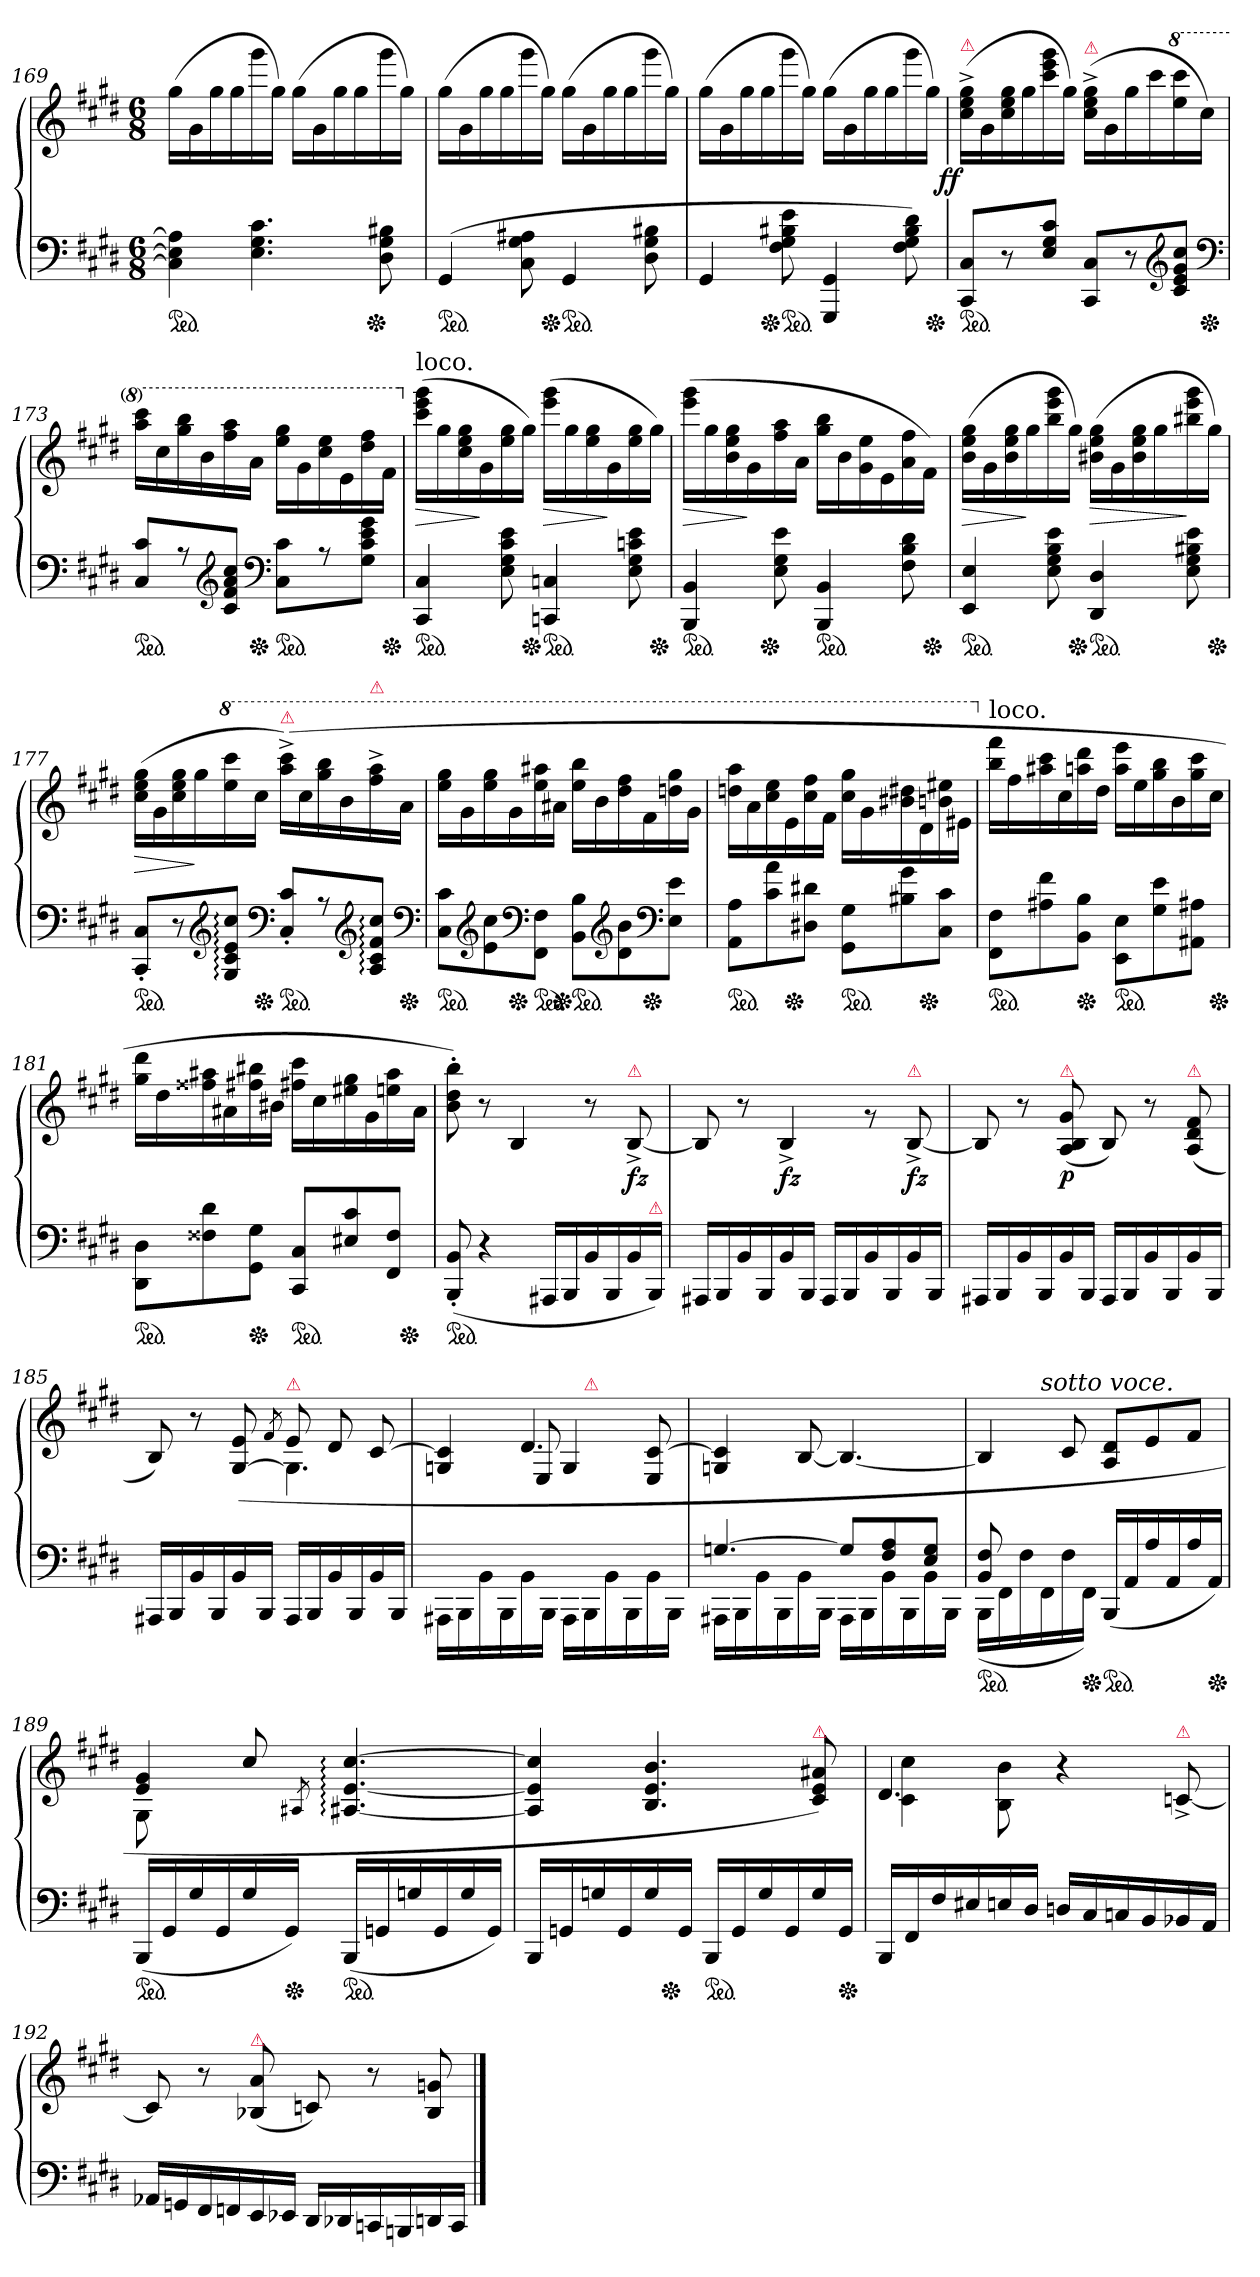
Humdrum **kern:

**kern	**kern	**dynam
*part1	*part1	*part1
*staff2	*staff1	*staff1/2
*clefF4	*clefG2	*
*k[f#c#g#d#]	*k[f#c#g#d#]	*
*M6/8	*M6/8	*
*ped	*	*
=169	=169	=169
*	*^	*
4C#] 4E] 4A#]	(>16gg#LL	2ryy	.
.	16g#	.	.
.	16gg#	.	.
.	16gg#	.	.
4.E 4.G# 4.c#	16ggg#	.	.
.	16gg#JJ)	.	.
.	(>16gg#LL	.	.
.	16g#	.	.
.	16gg#	16.ryy	.
.	16gg#	.	.
*Xped	*	*	*
.	.	8ryy	.
8D# 8G# 8B#X	16ggg#	.	.
.	16gg#JJ)	.	.
.	.	32ryy	.
*	*v	*v	*
=170	=170	=170
*ped	*	*
(>4GG#	(>16gg#LL	.
.	16g#	.
.	16gg#	.
.	16gg#	.
8C# 8G# 8A#X	16ggg#	.
*Xped	*	*
.	16gg#JJ)	.
*ped	*	*
4GG#	(>16gg#LL	.
.	16g#	.
.	16gg#	.
.	16gg#	.
8D# 8G# 8B#X	16ggg#	.
.	16gg#JJ)	.
=171	=171	=171
4GG#	(>16gg#LL	.
.	16g#	.
.	16gg#	.
*Xped	*	*
.	16gg#	.
*ped	*	*
8F# 8G# 8B#X 8e	16ggg#	.
.	16gg#JJ)	.
4GGG# 4GG#	(>16gg#LL	.
.	16g#	.
.	16gg#	.
.	16gg#	.
8F# 8G# 8B# 8d#)	16ggg#	.
*Xped	*	*
.	16gg#JJ)	.
=172	=172	=172
!	!LO:TX:a:color=crimson:t=⚠	!
!	!	!LO:DY:rj
*ped	*	*
8CC#/ 8C#/L	(>16cc#^< 16ee^< 16gg#^<LL	ff
.	16g#	.
8r	16cc# 16ee 16gg#	.
.	16gg#	.
8E 8G# 8c#J	16ccc# 16eee 16ggg#	.
.	16gg#JJ)	.
!	!LO:TX:a:color=crimson:t=⚠	!
8CC# 8C#L	(>16cc#^< 16ee^< 16gg#^<LL	.
.	16g#	.
8r	16gg#	.
.	16ccc#	.
*clefG2	*	*
*	*8va	*
8c# 8e 8g# 8cc#J	16eee 16cccc#	.
*Xped	*	*
.	16ccc#JJ)	.
*clefF4	*	*
=173	=173	=173
*ped	*	*
8C#/ 8c#/L	16aaa 16cccc#LL	.
.	16ccc#	.
8r	16ggg# 16bbb	.
.	16bb	.
*clefG2	*	*
8c# 8f# 8a 8cc#J	16fff# 16aaa	.
*Xped	*	*
.	16aaJJ	.
*clefF4	*	*
*ped	*	*
8C#\ 8c#\L	16eee 16ggg#LL	.
.	16gg#	.
8r	16ccc# 16eee	.
.	16ee	.
8G# 8c# 8e 8g#J	16ddd# 16fff#	.
*Xped	*	*
.	16ff#JJ	.
=174	=174	=174
*	*X8va	*
!	!LO:TX:a:t=loco.	!
*ped	*	*
4CC# 4C#	(>16ccc# 16eee 16ggg#LL	>
.	16gg#	.
.	16cc# 16ee 16gg#	.
.	16g#	]
8E 8G# 8c# 8e	16ee 16gg#	.
*Xped	*	*
.	16gg#JJ)	.
*ped	*	*
4CCn 4Cn	(>16eee 16ggg#LL	>
.	16gg#	.
.	16ee 16gg#	.
.	16g#	]
8E 8G# 8cn 8e	16ee 16gg#	.
*Xped	*	*
.	16gg#JJ)	.
=175	=175	=175
*ped	*	*
*	*^	*
4BBB 4BB	(>16eee 16ggg#LL	8..ryy	>
.	16gg#	.	.
.	16b 16ee 16gg#	.	.
.	16g#	.	]
*Xped	*	*	*
.	.	2ryy	.
8E 8G# 8e	16ff# 16aa	.	.
.	16aJJ	.	.
*ped	*	*	*
4BBB 4BB	16gg# 16bbLL	.	.
.	16b	.	.
.	16g# 16ee	.	.
.	16e	.	.
8F# 8B 8d#	16a 16ff#	.	.
*Xped	*	*	*
.	16f#JJ)	.	.
.	.	32ryy	.
*	*v	*v	*
=176	=176	=176
*ped	*	*
4EE 4E	(>16b 16ee 16gg#LL	>
.	16g#	.
.	16b 16ee 16gg#	.
.	16gg#	]
8E 8G# 8B 8e	16bb 16eee 16ggg#	.
*Xped	*	*
.	16gg#JJ)	.
*ped	*	*
4DD# 4D#	(>16b#X 16ee 16gg#LL	>
.	16g#	.
.	16b# 16ee 16gg#	.
.	16gg#	.
8E 8G# 8B#X 8e	16bb#X 16eee 16ggg#	]
*Xped	*	*
.	16gg#JJ)	.
=177	=177	=177
*ped	*	*
8CC#' 8C#'L	(>16cc# 16ee 16gg#LL	>
.	16g#	.
8r	16cc# 16ee 16gg#	.
.	16gg#	]
*clefG2	*	*
*	*8va	*
8G#: 8c#: 8e: 8cc#:J	16eee 16cccc#	.
*Xped	*	*
.	16ccc#JJ	.
*clefF4	*	*
!	!LO:TX:a:color=crimson:t=⚠	!
*ped	*	*
8C#'/ 8c#'/L	(>16aaa^< 16cccc#^<LL)	.
.	16ccc#	.
8r	16ggg# 16bbb	.
.	16bb	.
*clefG2	*	*
!	!LO:TX:a:color=crimson:t=⚠	!
8A: 8c#: 8f#: 8cc#:J	16fff#^< 16aaa^<	.
*Xped	*	*
.	16aaJJ	.
*clefF4	*	*
=178	=178	=178
*ped	*	*
8C#\ 8c#\L	16eee 16ggg#LL	.
.	16gg#	.
*clefG2	*	*
8e 8cc#	16eee 16ggg#	.
*Xped	*	*
.	16gg#	.
*clefF4	*	*
*ped	*	*
8FF# 8F#J	16eee 16aaa#X	.
*Xped	*	*
.	16aa#XJJ	.
*ped	*	*
8BB 8BL	16eee 16bbbLL	.
.	16bb	.
*clefG2	*	*
8d# 8b	16ddd# 16fff#	.
*Xped	*	*
.	16ff#	.
*clefF4	*	*
8E 8eJ	16dddn 16ggg#	.
.	16gg#JJ	.
=179	=179	=179
*ped	*	*
8AA 8AL	16dddn 16aaaLL	.
.	16aa	.
8c# 8a	16ccc# 16eee	.
*Xped	*	*
.	16ee	.
8D#X 8d#XJ	16ccc# 16fff#	.
.	16ff#JJ	.
*ped	*	*
8GG# 8G#L	16ccc#\ 16ggg#\LL	.
.	16gg#	.
8B#X 8g#	16bb#X 16ddd#X	.
*Xped	*	*
.	16dd#	.
8C# 8c#J	16bbn 16eee#X	.
.	16ee#XJJ	.
=180	=180	=180
*	*X8va	*
!	!LO:TX:a:t=loco.	!
*ped	*	*
8FF# 8F#L	16bb 16fff#LL	.
.	16ff#	.
8A#X 8f#	16aa#X 16ccc#	.
.	16cc#	.
*Xped	*	*
8BB 8BJ	16aan 16ddd#	.
.	16dd#JJ	.
*ped	*	*
8EE 8EL	16aa 16eeeLL	.
.	16ee	.
8G# 8e	16gg# 16bb	.
.	16b	.
8AA#X 8A#XJ	16gg# 16ccc#	.
*Xped	*	*
.	16cc#JJ	.
=181	=181	=181
*ped	*	*
*	*^	*
8DD# 8D#L	16gg# 16ddd#LL	2ryy	.
.	16dd#	.	.
8F##X 8d#	16ff##X 16aa#X	.	.
.	16a#X	.	.
*Xped	*	*	*
8GG# 8G#J	16ff#X 16bb#X	.	.
.	16b#XJJ	.	.
*ped	*	*	*
8CC#/ 8C#/L	16ff#X 16ccc#LL	.	.
.	16cc#	.	.
8E#X 8c#	16ee#X 16gg#	8ryy	.
.	16g#	.	.
8FF# 8F##J	16een 16aa#	32ryy	.
*Xped	*	*	*
.	.	16.ryy	.
.	16a#JJ	.	.
*	*v	*v	*
=182	=182	=182
*ped	*	*
(<8BBB' 8BB'	8b' 8dd#' 8bb')	fz fz
4r	8r	.
.	4B	.
16AAA#XLL	.	.
16BBB	.	.
16BB	8r	.
16BBB	.	.
!	!LO:TX:a:color=crimson:t=⚠	!
16BB	[8B^>	fz
!LO:TX:a:color=crimson:t=⚠	!	!
16BBBJJ)	.	.
=183	=183	=183
16AAA#XLL	8B]	.
16BBB	.	.
16BB	8r	.
16BBB	.	.
16BB	4B^>	fz
16BBBJJ	.	.
16AAA#LL	.	.
16BBB	.	.
16BB	8rg	.
16BBB	.	.
!	!LO:TX:a:color=crimson:t=⚠	!
16BB	[8B^>	fz
16BBBJJ	.	.
=184	=184	=184
16AAA#XLL	8B]	.
16BBB	.	.
16BB	8r	.
16BBB	.	.
!	!LO:TX:a:color=crimson:t=⚠	!
16BB	(>8A 8B 8g#	p
16BBBJJ	.	.
16AAA#LL	8B)	.
16BBB	.	.
16BB	8r	.
16BBB	.	.
!	!LO:TX:a:color=crimson:t=⚠	!
16BB	(>8A 8d# 8f#	.
16BBBJJ	.	.
=185	=185	=185
*	*^	*
16AAA#XLL	8B)	4.ryy	.
16BBB	.	.	.
16BB	8r	.	.
16BBB	.	.	.
16BB	(>[8G# 8e	.	.
16BBBJJ	.	.	.
.	8qf#/	.	.
!	!LO:TX:a:color=crimson:t=⚠	!	!
16AAA#LL	8e	4.G#]	.
16BBB	.	.	.
16BB	8d#	.	.
16BBB	.	.	.
16BB	[8c#	.	.
16BBBJJ	.	.	.
=186	=186	=186	=186
*	*	*^	*
16AAA#X\LL	4Gn/ 4c#]/	4ryy	4..ryy	.
16BBB\	.	.	.	.
16BB\	.	.	.	.
16BBB\	.	.	.	.
16BB\	4.d#	8E/	.	.
16BBB\JJ	.	.	.	.
16AAA#\LL	.	4G/	.	.
!	!	!	!LO:TX:a:color=crimson:t=⚠	!
16BBB\	.	.	4ryy	.
16BB\	.	.	.	.
16BBB\	.	.	.	.
16BB\	8E/ [8c#/	8ryy	.	.
16BBB\JJ	.	.	16ryy	.
*	*v	*v	*v	*
=187	=187	=187
*^	*	*
[4.Gn/	16AAA#X\LL	4Gn 4c#]	.
.	16BBB	.	.
.	16BB	.	.
.	16BBB	.	.
.	16BB	[<8B	.
.	16BBBJJ	.	.
8G/L]	16AAA#\LL	4.B_	.
.	16BBB	.	.
8F#/ 8A/	16BB	.	.
.	16BBB	.	.
8E/ 8G/J	16BB	.	.
.	16BBBJJ	.	.
=188	=188	=188	=188
*	*	*^	*
*ped	*	*	*	*
8BB 8F#	(16BBBLL	4B]	8.ryy	.
.	16FF#	.	.	.
4ryy	16F#	.	.	.
!	!	!	!LO:TX:a:i:t=sotto voce.	!
.	16FF#	.	2ryy	.
.	16F#	8c#	.	.
*Xped	*	*	*	*
.	16FF#JJ)	.	.	.
*ped	*	*	*	*
(16BBB/LL	4.ryy	8A 8d#L	.	.
16AA	.	.	.	.
16A	.	8e	.	.
16AA	.	.	.	.
16A	.	8f#J	.	.
*Xped	*	*	*	*
16AAJJ)	.	.	16ryy	.
*v	*v	*	*	*
=189	=189	=189	=189
*ped	*	*	*
(<16BBB/LL	4e 4g#	8G#	.
16GG#	.	.	.
16G#	.	8ryy	.
16GG#	.	.	.
16G#	8cc#/	8ryy	.
*Xped	*	*	*
16GG#JJ)	.	.	.
.	8qA#X/	.	.
*ped	*	*	*
(<16BBB/LL	[4.A#X: [4.e: [4.cc#:	4.ryy	.
16GGn	.	.	.
16Gn	.	.	.
16GG	.	.	.
16G	.	.	.
16GGJJ)	.	.	.
=190	=190	=190	=190
16BBBLL	4A#] 4e] 4cc#]	4ryy	.
16GGn	.	.	.
16Gn	.	.	.
16GG	.	.	.
16G	4.B 4.e 4.b	32ryy	.
*Xped	*	*	*
.	.	4...ryy	.
16GGJJ	.	.	.
*ped	*	*	*
16BBB/LL	.	.	.
16GG	.	.	.
16G	.	.	.
16GG	.	.	.
!	!LO:TX:a:color=crimson:t=⚠	!	!
16G	8c# 8e 8a#X)	.	.
*Xped	*	*	*
16GGJJ	.	.	.
=191	=191	=191	=191
16BBB/LL	4.d#/	4c#\ 4cc#\	.
16FF#	.	.	.
16F#	.	.	.
16E#X	.	.	.
16En	.	8B\ 8b\	.
16D#JJ	.	.	.
16Dn/LL	4r	4.ryy	.
16C#	.	.	.
16Cn	.	.	.
16BB	.	.	.
!	!LO:TX:a:color=crimson:t=⚠	!	!
16BB-X	[8cn^>	.	.
16AAJJ	.	.	.
*	*v	*v	*
=192	=192	=192
16AA-XLL	8cn]	.
16GGn	.	.
16FF#	8r	.
16FFn	.	.
!	!LO:TX:a:color=crimson:t=⚠	!
16EE	(<8B-X 8a	.
16EE-XJJ	.	.
16DD#LL	8c)	.
16DD-X	.	.
16CCn	8r	.
16BBBn	.	.
16DDn	8B- 8gn	.
16CCJJ	.	.
==	==	==
*-	*-	*-
